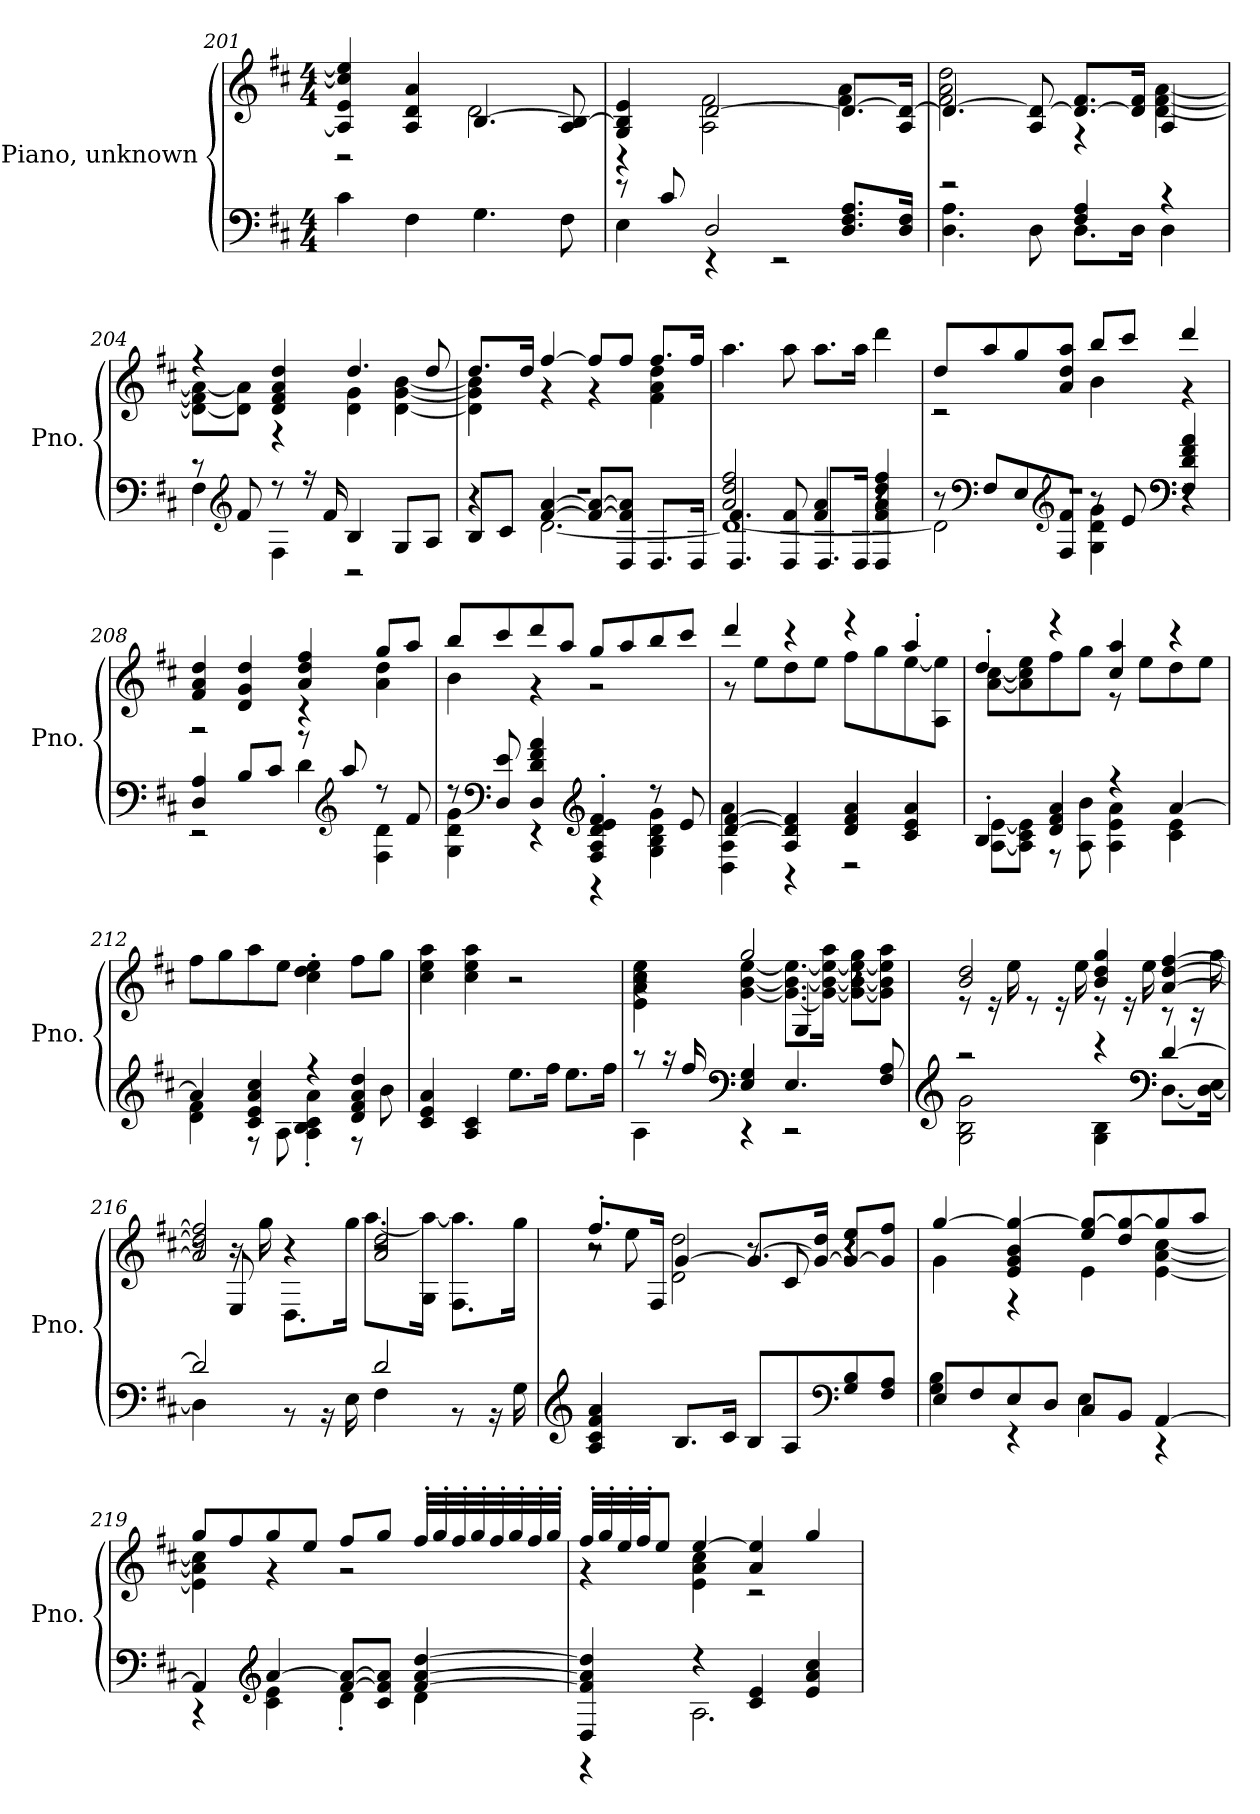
**kern	**kern
*part1	*part1
*staff2	*staff1
*I"Piano, unknown	*
*I'Pno.	*
!!LO:LB:g=z
*clefF4	*clefG2
*k[f#c#]	*k[f#c#]
*M4/4	*M4/4
=201	=201
*	*^
4c#\	4A/] 4e/ 4cc#/] 4ee/]	2r
4F#\	4A/ 4d/ 4a/	.
4.G\	[4.B/	2d\
8F#\	8A/ 8B/_	.
=202	=202	=202
*^	*	*
8r	4E\	4G/ 4B/] 4e/	4r
8c#/	.	.	.
2D/	4r	[2d/	2A\ 2f#\
.	2r	.	.
8.D/ 8.F#/ 8.A/L	.	8.d/L_	4f#\ 4a\
16D/ 16F#/Jk	.	16A/ 16d/_Jk	.
=203	=203	=203	=203
2r	4.D\ 4.A\	4.d/_	2f#\ 2a\ 2dd\
.	8D\	8A/ 8d/_	.
4F#/ 4A/	8.D\L	8.d/_ 8.f#/L	4r
.	16D\Jk	16d/] 16f#/Jk	.
4r	4D\	4A/	[4d\ [4f#\ [4a\
=204	=204	=204	=204
8r	4F#\	4r	8d\_ 8f#\] 8a\_L
*clefG2	*	*	*
8f#/	.	.	8d\] 8a\]J
8r	4F#\	4d/ 4f#/ 4a/ 4dd/	4r
16r	.	.	.
16f#/	.	.	.
4B/	2r	4.dd/	4d\ 4g\
8G/L	.	.	[4d\ [4g\ [4b\
8A/J	.	8dd/	.
!!LO:LB:g=z	!!
=205	=205	=205	=205
*	*^	*	*
1r	4r	8B/L	8.dd/L	4d\] 4g\] 4b\]
.	.	8c#/J	.	.
.	.	.	16dd/Jk	.
.	[2.d\	[4f#/ [4a/	[4ff#/	4r
.	.	8f#/_ 8a/_L	8ff#/L]	4r
.	.	8D/ 8f#/] 8a/]J	8ff#/J	.
.	.	8.D/L	8.ff#/L	4f#\ 4a\ 4dd\
.	.	16D/Jk	16ff#/Jk	.
*	*	*	*v	*v
=206	=206	=206	=206
2a/ 2dd/ 2ff#/	1d_	4.D/ 4.f#/	4.aa\
.	.	8D/ 8f#/	8aa\
4f#/ 4a/	.	8.D/L	8.aa\L
.	.	16D/Jk	16aa\Jk
4r	.	4D/ 4f#/ 4a/ 4dd/ 4ff#/	4ddd\
=207	=207	=207	=207
*	*	*	*^
1r	2d\]	8r	8dd/L	2r
*clefF4	*	*	*	*
.	.	8F#/L	8aa/	.
.	.	8E/	8gg/	.
*clefG2	*	*	*	*
.	.	8F#/ 8f#/J	8a/ 8dd/ 8aa/J	.
.	4G\ 4d\ 4g\	8r	8bb/L	4b\
.	.	8e/	8ccc#/J	.
*clefF4	*	*	*	*
.	4r	4F#/ 4d/ 4f#/ 4a/	4ddd/	4r
*	*v	*v	*	*
!!LO:LB:g=z	!!
=208	=208	=208	=208
4D/ 4A/	2r	4f#/ 4a/ 4dd/	2r
8B/L	.	4d/ 4g/ 4dd/	.
8c#/J	.	.	.
8r	4d\	4a/ 4dd/ 4ff#/	4r
*clefG2	*	*	*
8aa/	.	.	.
8r	4F#\ 4d\	8gg/L	4a\ 4dd\
8f#/	.	8aa/J	.
=209	=209	=209	=209
8r	4G\ 4d\ 4g\	8bb/L	4b\
*clefF4	*	*	*
8D/ 8e/	.	8ccc#/	.
4D/ 4d/ 4f#/ 4a/	4r	8ddd/	4r
.	.	8aa/J	.
*clefG2	*	*	*
4F#/' 4A/' 4d/' 4e/' 4f#/'	4r	8gg/L	2r
.	.	8aa/	.
8r	4G\ 4B\ 4d\ 4g\	8bb/	.
8e/	.	8ccc#/J	.
=210	=210	=210	=210
[4d/ [4f#/	4D\ 4A\ 4a\	4ddd/	8r
.	.	.	8ee\L
4A/ 4d/] 4f#/]	4r	4r	8dd\
.	.	.	8ee\J
4d/ 4f#/ 4a/	2r	4r	8ff#\L
.	.	.	8gg\
4c#/ 4e/ 4a/	.	4aa'/	[8ee\
.	.	.	8A\ 8ee\]J
!!LO:LB:g=z	!!
=211	=211	=211	=211
4B'/	[8A\ [8e\L	4dd'/	[8a\ [8cc#\L
.	8A\] 8c#\ 8e\]J	.	8a\] 8cc#\] 8ee\
4d/ 4f#/ 4a/	8r	4r	8ff#\
.	8A\ 8b\	.	8gg\J
4r	4A\ 4e\ 4a\	4cc#/ 4aa/	8r
.	.	.	8ee\L
[4a/	4c#\ 4e\	4r	8dd\
.	.	.	8ee\J
*	*	*v	*v
=212	=212	=212
4a/]	4d\ 4f#\	8ff#\L
.	.	8gg\
4c#/ 4e/ 4a/ 4cc#/	8r	8aa\
.	8A\	8ee\J
4r	4A\' 4B\' 4c#\' 4a\'	4cc#\' 4dd\' 4ee\'
4d/ 4f#/ 4a/ 4dd/	8r	8ff#\L
.	8b\	8gg\J
*v	*v	*
=213	=213
4c#/ 4e/ 4a/	4cc#\ 4ee\ 4aa\
4A/ 4c#/	4cc#\ 4ee\ 4aa\
8.ee\L	2r
16ff#\Jk	.
8.ee\L	.
16ff#\Jk	.
=214	=214
*^	*^
*	*	*	*^
8r	4A\	4r	4e\ 4a\ 4cc#\ 4ee\	2r
16r	.	.	.	.
16ff#/	.	.	.	.
*clefF4	*	*	*	*
4E/ 4G/	4r	2gg/	[4g\ [4b\ [4ee\	.
4.E/	2r	.	8.g\_ 8.b\_ 8.ee\_L	4G/
.	.	.	16g\_ 16b\_ 16ee\_ 16aa\Jk	.
.	.	4r	8g\_ 8b\_ 8ee\_ 8gg\L	4r
8F#/ 8A/	.	.	8g\] 8b\] 8ee\] 8aa\J	.
*	*	*v	*v	*v
!!LO:LB:g=z
=215	=215	=215
*clefG2	*	*
*	*	*^
2r	2G\ 2B\ 2g\	2b/ 2dd/	8r
.	.	.	16r
.	.	.	16ee\
.	.	.	8r
.	.	.	16r
.	.	.	16ee\
4r	4G\ 4B\	4b/ 4dd/ 4gg/	8r
.	.	.	16r
.	.	.	16ee\
*clefF4	*	*	*
[4d/	[8.D\L	[4a/ [4dd/ [4ff#/	8r
.	.	.	16r
.	16D\_ 16E\Jk	.	16gg\
=216	=216	=216	=216
*	*	*	*^
2d/]	4D\]	2a/] 2dd/] 2ff#/]	8r	8r
.	.	.	16r	8E/
.	.	.	16gg\	.
.	8r	.	8.D\L	4r
.	16r	.	.	.
.	16E\	.	16gg\Jk	.
2d/	4F#\	2a/ 2dd/	[8.aa\L	2r
.	.	.	16G\ 16aa\_Jk	.
.	8r	.	8.F#\ 8.aa\]L	.
.	16r	.	.	.
.	16G\	.	16gg\Jk	.
*v	*v	*	*	*
=217	=217	=217	=217
*clefG2	*	*	*
4A/ 4c#/ 4f#/ 4a/	8.ff#'/L	8r	2r
.	.	8ee\	.
.	16F#/Jk	.	.
8.B/L	[4g/	2d\ 2dd\	.
16c#/Jk	.	.	.
8B/L	8.g/L_	.	8r
8A/	.	.	8c#/
.	16g/_ 16dd/Jk	.	.
*clefF4	*	*	*
8G/ 8B/	8g/_ 8ee/L	4r	4r
8F#/ 8A/J	8g/] 8ff#/J	.	.
*	*	*v	*v
!!LO:PB:g=z
=218	=218	=218
*^	*	*
8E/L	4G\ 4B\	[4gg/	4g\
8F#/	.	.	.
8E/	4r	4e/ 4g/ 4b/ 4gg/_	4r
8D/J	.	.	.
8C#/L	4E\	8ee/ 8gg/_L	4e\
8BB/J	.	8dd/ 8gg/_	.
[4AA/	4r	8gg/]	[4e\ [4a\ [4cc#\
.	.	8aa/J	.
=219	=219	=219	=219
4AA/]	4r	8gg/L	4e\] 4a\] 4cc#\]
.	.	8ff#/	.
*clefG2	*	*	*
[4a/	4c#\ 4e\	8gg/	4r
.	.	8ee/J	.
[8f#/ 8a/_L	4d'\	8ff#/L	2r
8c#/ 8f#/] 8a/]J	.	8gg/J	.
[4f#/ [4a/ [4dd/	4d\	32ff#'/LLL	.
.	.	32gg'/	.
.	.	32ff#'/	.
.	.	32gg'/	.
.	.	32ff#'/	.
.	.	32gg'/	.
.	.	32ff#'/	.
.	.	32gg'/JJJ	.
=220	=220	=220	=220
4D/ 4f#/] 4a/] 4dd/]	4r	32ff#'/LLL	4r
.	.	32gg'/	.
.	.	32ee'/	.
.	.	32ff#'/JJ	.
.	.	8ee/J	.
4r	2.A\	[4ee/	4e\ 4a\ 4cc#\
4c#/ 4e/	.	4a/ 4ee/]	2r
4e/ 4a/ 4cc#/	.	4gg/	.
*v	*v	*	*
*	*v	*v
=	=
*-	*-
